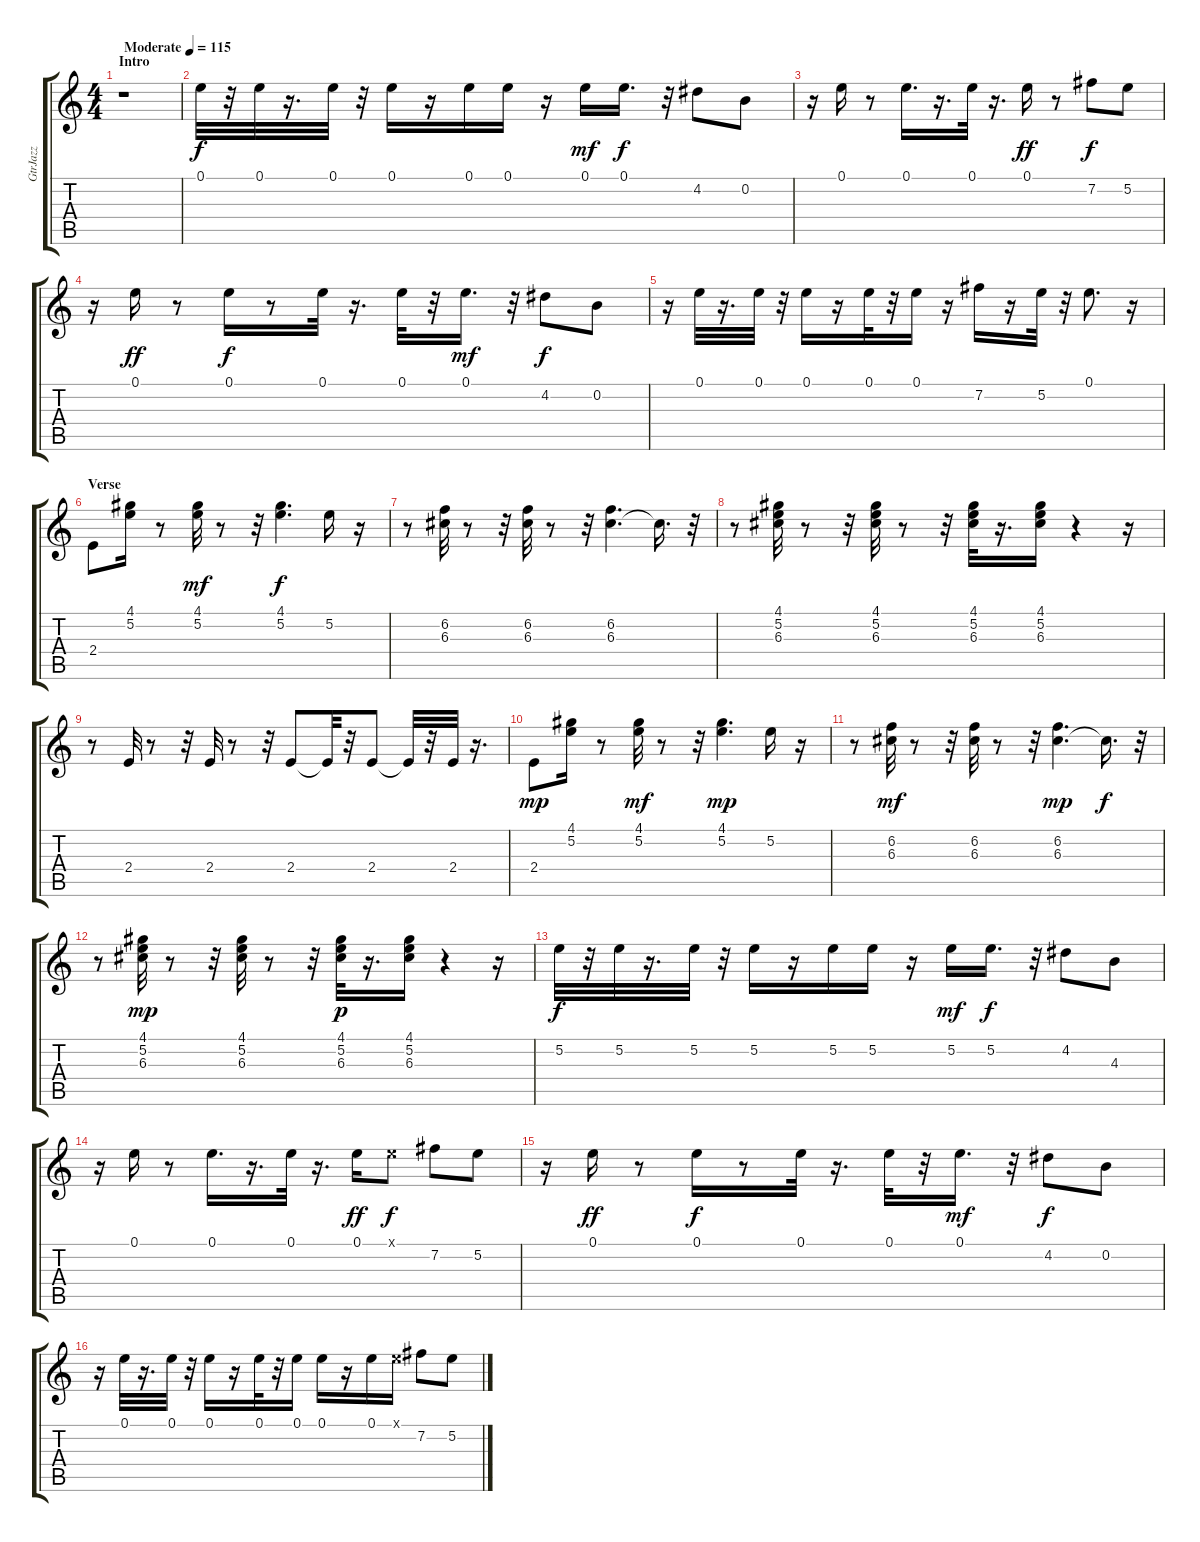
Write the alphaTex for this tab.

\track ("GtrJazz" "GtrJazz") {instrument overdrivenguitar}
\staff {score tabs}
\tuning (E4 B3 G3 D3 A2 E2) {hide}
\ts (4 4)
\section ("" "Intro")
\tempo (115 "Moderate")
\clef g2
\ks c
r.1{dy f instrument overdrivenguitar} |
0.1.32 r.32 0.1.32 r.16{d} 0.1.32 r.32 0.1.16 r.16 0.1.16 0.1.16 r.16 0.1.16{dy mf} 0.1.16{d dy f} r.32 4.2.8 0.2.8 |
r.16 0.1.16 r.8 0.1.16{d} r.16{d} 0.1.32 r.16{d} 0.1.16{dy ff} r.8 7.2.8{dy f} 5.2.8 |
r.16 0.1.16{dy ff} r.8 0.1.16{dy f} r.8 0.1.32 r.16{d} 0.1.32 r.32 0.1.16{d dy mf} r.32 4.2.8{dy f} 0.2.8 |
r.16 0.1.32 r.16{d} 0.1.32 r.32 0.1.16 r.16 0.1.32 r.32 0.1.16 r.16 7.2.16 r.16 5.2.32 r.32 0.1.8{d} r.16 |
\section ("" "Verse")
2.4.8 (4.1 5.2).16 r.8 (4.1 5.2).32{dy mf} r.8 r.32 (4.1 5.2).4{d dy f} 5.2.16 r.16 |
r.8 (6.2 6.3).32 r.8 r.32 (6.2 6.3).32 r.8 r.32 (6.2 6.3).4{d} 6.3{t}.16{d} r.32 |
r.8 (4.1 5.2 6.3).32 r.8 r.32 (4.1 5.2 6.3).32 r.8 r.32 (4.1 5.2 6.3).32 r.16{d} (4.1 5.2 6.3).16 r.4 r.16 |
r.8 2.4.32 r.8 r.32 2.4.32 r.8 r.32 2.4.8 2.4{t}.32 r.32 2.4.8 2.4{t}.32 r.32 2.4.32 r.16{d} |
2.4.8{dy mp} (4.1 5.2).16 r.8 (4.1 5.2).32{dy mf} r.8 r.32 (4.1 5.2).4{d dy mp} 5.2.16 r.16 |
r.8 (6.2 6.3).32{dy mf} r.8 r.32 (6.2 6.3).32 r.8 r.32 (6.2 6.3).4{d dy mp} 6.3{t}.16{d dy f} r.32 |
r.8 (4.1 5.2 6.3).32{dy mp} r.8 r.32 (4.1 5.2 6.3).32 r.8 r.32 (4.1 5.2 6.3).32{dy p} r.16{d} (4.1 5.2 6.3).16 r.4 r.16 |
5.2.32{dy f} r.32 5.2.32 r.16{d} 5.2.32 r.32 5.2.16 r.16 5.2.16 5.2.16 r.16 5.2.16{dy mf} 5.2.16{d dy f} r.32 4.2.8 4.3.8 |
r.16 0.1.16 r.8 0.1.16{d} r.16{d} 0.1.32 r.16{d} 0.1.16{dy ff} 0.1{x}.8{dy f} 7.2.8 5.2.8 |
r.16 0.1.16{dy ff} r.8 0.1.16{dy f} r.8 0.1.32 r.16{d} 0.1.32 r.32 0.1.16{d dy mf} r.32 4.2.8{dy f} 0.2.8 |
r.16 0.1.32 r.16{d} 0.1.32 r.32 0.1.16 r.16 0.1.32 r.32 0.1.16 0.1.16 r.16 0.1.16 0.1{x}.16 7.2.8 5.2.8
